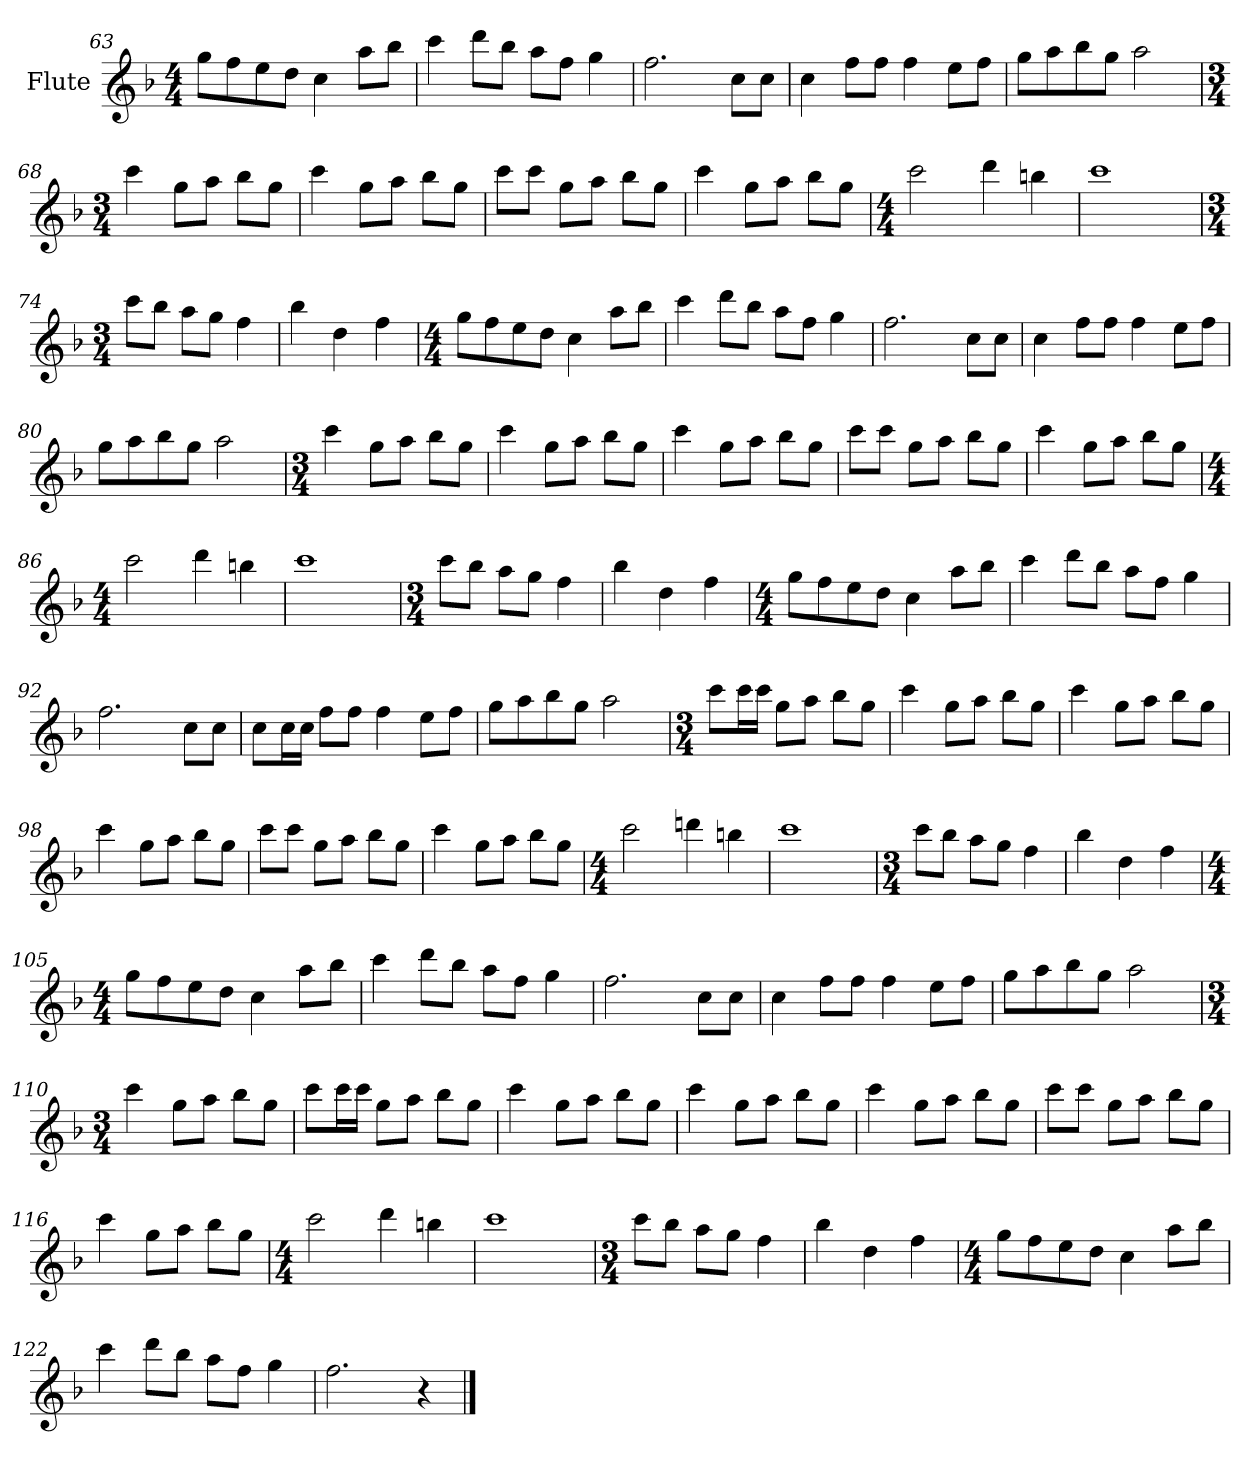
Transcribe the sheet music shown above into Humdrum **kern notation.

**kern
*part1
*staff1
*I"Flute
*I'Fl.
*clefG2
*k[b-]
*M4/4
=63
8gg\L
8ff\
8ee\
8dd\J
4cc\
8aa\L
8bb-\J
=64
4ccc\
8ddd\L
8bb-\J
8aa\L
8ff\J
4gg\
=65
2.ff\
8cc\L
8cc\J
=66
4cc\
8ff\L
8ff\J
4ff\
8ee\L
8ff\J
!!LO:PB:g=z
=67
8gg\L
8aa\
8bb-\
8gg\J
2aa\
=68
*M3/4
4ccc\
8gg\L
8aa\J
8bb-\L
8gg\J
=69
4ccc\
8gg\L
8aa\J
8bb-\L
8gg\J
=70
8ccc\L
8ccc\J
8gg\L
8aa\J
8bb-\L
8gg\J
=71
4ccc\
8gg\L
8aa\J
8bb-\L
8gg\J
=72
*M4/4
2ccc\
4ddd\
4bbn\
=73
1ccc
!!LO:LB:g=z
=74
*M3/4
8ccc\L
8bb-\J
8aa\L
8gg\J
4ff\
=75
4bb-\
4dd\
4ff\
=76
*M4/4
8gg\L
8ff\
8ee\
8dd\J
4cc\
8aa\L
8bb-\J
=77
4ccc\
8ddd\L
8bb-\J
8aa\L
8ff\J
4gg\
=78
2.ff\
8cc\L
8cc\J
=79
4cc\
8ff\L
8ff\J
4ff\
8ee\L
8ff\J
!!LO:LB:g=z
=80
8gg\L
8aa\
8bb-\
8gg\J
2aa\
=81
*M3/4
4ccc\
8gg\L
8aa\J
8bb-\L
8gg\J
=82
4ccc\
8gg\L
8aa\J
8bb-\L
8gg\J
=83
4ccc\
8gg\L
8aa\J
8bb-\L
8gg\J
=84
8ccc\L
8ccc\J
8gg\L
8aa\J
8bb-\L
8gg\J
=85
4ccc\
8gg\L
8aa\J
8bb-\L
8gg\J
=86
*M4/4
2ccc\
4ddd\
4bbn\
!!LO:LB:g=z
=87
1ccc
=88
*M3/4
8ccc\L
8bb-\J
8aa\L
8gg\J
4ff\
=89
4bb-\
4dd\
4ff\
=90
*M4/4
8gg\L
8ff\
8ee\
8dd\J
4cc\
8aa\L
8bb-\J
=91
4ccc\
8ddd\L
8bb-\J
8aa\L
8ff\J
4gg\
=92
2.ff\
8cc\L
8cc\J
=93
8cc\L
16cc\L
16cc\JJ
8ff\L
8ff\J
4ff\
8ee\L
8ff\J
!!LO:LB:g=z
=94
8gg\L
8aa\
8bb-\
8gg\J
2aa\
=95
*M3/4
8ccc\L
16ccc\L
16ccc\JJ
8gg\L
8aa\J
8bb-\L
8gg\J
=96
4ccc\
8gg\L
8aa\J
8bb-\L
8gg\J
=97
4ccc\
8gg\L
8aa\J
8bb-\L
8gg\J
=98
4ccc\
8gg\L
8aa\J
8bb-\L
8gg\J
=99
8ccc\L
8ccc\J
8gg\L
8aa\J
8bb-\L
8gg\J
!!LO:LB:g=z
=100
4ccc\
8gg\L
8aa\J
8bb-\L
8gg\J
=101
*M4/4
2ccc\
4dddn\
4bbn\
=102
1ccc
=103
*M3/4
8ccc\L
8bb-\J
8aa\L
8gg\J
4ff\
=104
4bb-\
4dd\
4ff\
=105
*M4/4
8gg\L
8ff\
8ee\
8dd\J
4cc\
8aa\L
8bb-\J
=106
4ccc\
8ddd\L
8bb-\J
8aa\L
8ff\J
4gg\
!!LO:LB:g=z
=107
2.ff\
8cc\L
8cc\J
=108
4cc\
8ff\L
8ff\J
4ff\
8ee\L
8ff\J
=109
8gg\L
8aa\
8bb-\
8gg\J
2aa\
=110
*M3/4
4ccc\
8gg\L
8aa\J
8bb-\L
8gg\J
=111
8ccc\L
16ccc\L
16ccc\JJ
8gg\L
8aa\J
8bb-\L
8gg\J
=112
4ccc\
8gg\L
8aa\J
8bb-\L
8gg\J
=113
4ccc\
8gg\L
8aa\J
8bb-\L
8gg\J
!!LO:LB:g=z
=114
4ccc\
8gg\L
8aa\J
8bb-\L
8gg\J
=115
8ccc\L
8ccc\J
8gg\L
8aa\J
8bb-\L
8gg\J
=116
4ccc\
8gg\L
8aa\J
8bb-\L
8gg\J
=117
*M4/4
2ccc\
4ddd\
4bbn\
=118
1ccc
=119
*M3/4
8ccc\L
8bb-\J
8aa\L
8gg\J
4ff\
=120
4bb-\
4dd\
4ff\
!!LO:LB:g=z
=121
*M4/4
8gg\L
8ff\
8ee\
8dd\J
4cc\
8aa\L
8bb-\J
=122
4ccc\
8ddd\L
8bb-\J
8aa\L
8ff\J
4gg\
=123
2.ff\
4r
==
*-
